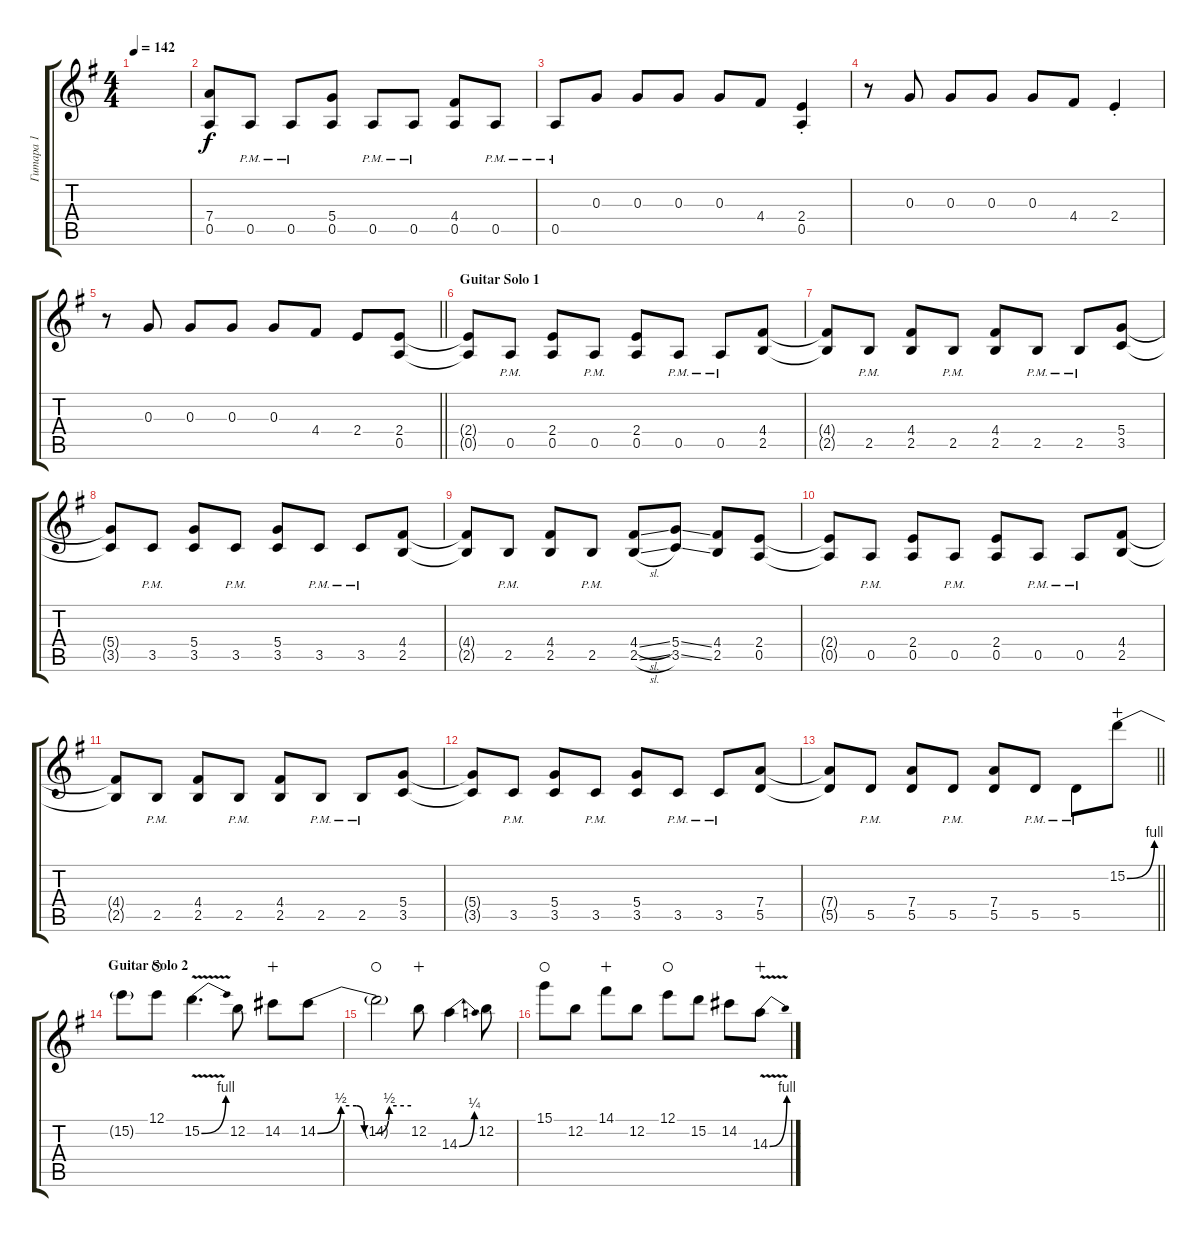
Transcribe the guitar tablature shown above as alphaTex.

\track ("Гитара 1" "Гитара 1") {instrument distortionguitar}
\staff {score tabs}
\tuning (E4 B3 G3 D3 A2 E2) {hide}
\ts (4 4)
\tempo 142
\clef g2
\ks eminor
|
(7.4 0.5).8 0.5{pm}.8 0.5{pm}.8 (5.4 0.5).8 0.5{pm}.8 0.5{pm}.8 (4.4 0.5).8 0.5{pm}.8 |
0.5{pm}.8 0.3.8 0.3.8 0.3.8 0.3.8 4.4.8 (2.4{st} 0.5{st}).4 |
r.8 0.3.8 0.3.8 0.3.8 0.3.8 4.4.8 2.4{st}.4 |
\barLineRight lightlight
r.8 0.3.8 0.3.8 0.3.8 0.3.8 4.4.8 2.4.8 (2.4 0.5).8 |
\section ("" "Guitar Solo 1")
(2.4{t} 0.5{t}).8 0.5{pm}.8 (2.4 0.5).8 0.5{pm}.8 (2.4 0.5).8 0.5{pm}.8 0.5{pm}.8 (4.4 2.5).8 |
(4.4{t} 2.5{t}).8 2.5{pm}.8 (4.4 2.5).8 2.5{pm}.8 (4.4 2.5).8 2.5{pm}.8 2.5{pm}.8 (5.4 3.5).8 |
(5.4{t} 3.5{t}).8 3.5{pm}.8 (5.4 3.5).8 3.5{pm}.8 (5.4 3.5).8 3.5{pm}.8 3.5{pm}.8 (4.4 2.5).8 |
(4.4{t} 2.5{t}).8 2.5{pm}.8 (4.4 2.5).8 2.5{pm}.8 (4.4{sl} 2.5{sl}).8 (5.4{ss} 3.5{ss}).8 (4.4 2.5).8 (2.4 0.5).8 |
(2.4{t} 0.5{t}).8 0.5{pm}.8 (2.4 0.5).8 0.5{pm}.8 (2.4 0.5).8 0.5{pm}.8 0.5{pm}.8 (4.4 2.5).8 |
(4.4{t} 2.5{t}).8 2.5{pm}.8 (4.4 2.5).8 2.5{pm}.8 (4.4 2.5).8 2.5{pm}.8 2.5{pm}.8 (5.4 3.5).8 |
(5.4{t} 3.5{t}).8 3.5{pm}.8 (5.4 3.5).8 3.5{pm}.8 (5.4 3.5).8 3.5{pm}.8 3.5{pm}.8 (7.4 5.5).8 |
\barLineRight lightlight
(7.4{t} 5.5{t}).8 5.5{pm}.8 (7.4 5.5).8 5.5{pm}.8 (7.4 5.5).8 5.5{pm}.8 5.5{pm}.8 15.2{be (bend 0 0 60 4)}.8{volume 10 wahc} |
\section ("" "Guitar Solo 2")
15.2{t}.8 12.1.8{waho} 15.2{be (bend 0 0 60 4) v}.4{d} 12.2.8 14.2.8{wahc} 14.2{be (custom 0 0 15 2 25 2 30 0 37 0 46 2 60 2)}.8 |
14.2{t}.2{waho} 12.2.8{wahc} 14.3{be (bend 0 0 60 1)}.4 12.2.8 |
15.1.8{waho} 12.2.8 14.1.8{wahc} 12.2.8 12.1.8{waho} 15.2.8 14.2.8 14.3{be (bend 0 0 60 4) v}.8{wahc}
